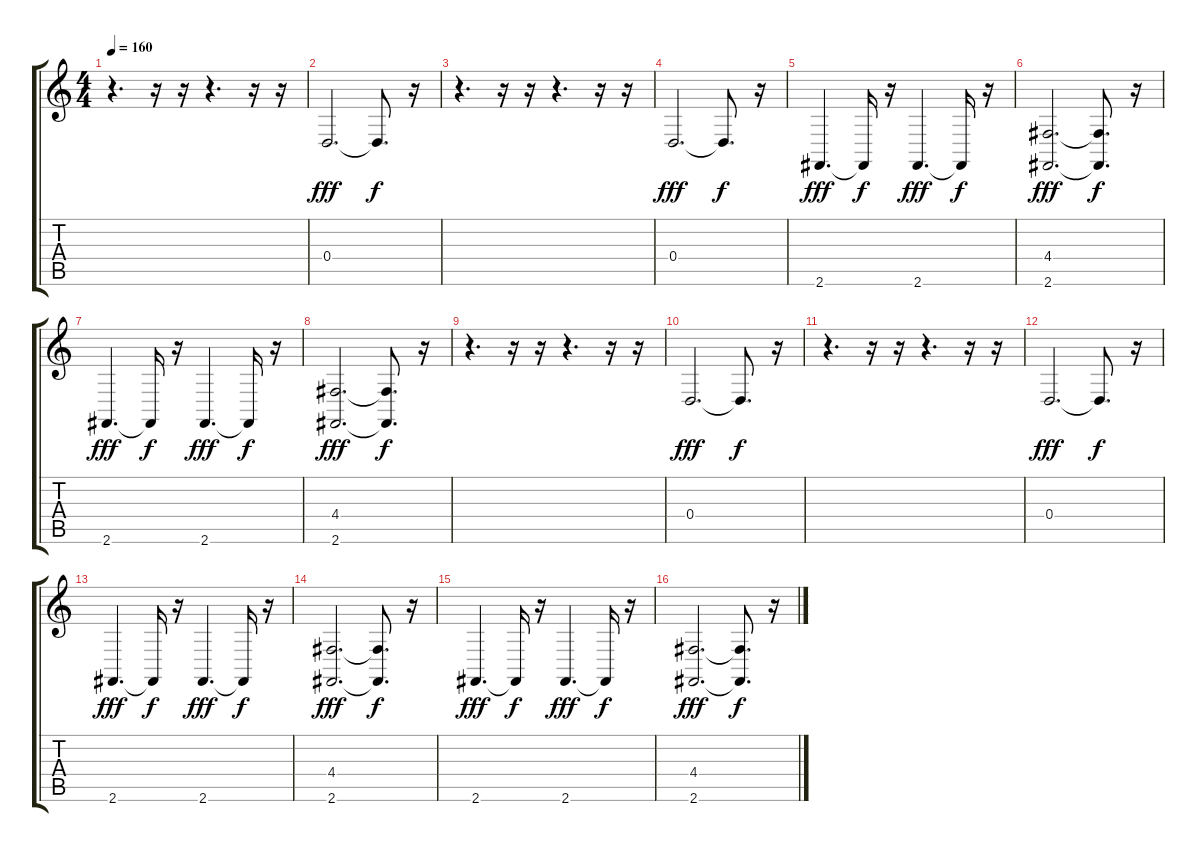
\track "" {instrument brightacousticpiano}
\staff {score tabs}
\tuning (E4 B3 G3 D3 A2 E2) {hide}
\ts (4 4)
\tempo 160
\clef g2
\ks c
r.4{d dy f} r.16 r.16 r.4{d} r.16 r.16 |
0.4.2{d dy fff} 0.4{t}.8{d dy f} r.16 |
r.4{d} r.16 r.16 r.4{d} r.16 r.16 |
0.4.2{d dy fff} 0.4{t}.8{d dy f} r.16 |
2.6.4{d dy fff} 2.6{t}.16{dy f} r.16 2.6.4{d dy fff} 2.6{t}.16{dy f} r.16 |
(4.4 2.6).2{d dy fff} (4.4{t} 2.6{t}).8{d dy f} r.16 |
2.6.4{d dy fff} 2.6{t}.16{dy f} r.16 2.6.4{d dy fff} 2.6{t}.16{dy f} r.16 |
(4.4 2.6).2{d dy fff} (4.4{t} 2.6{t}).8{d dy f} r.16 |
r.4{d} r.16 r.16 r.4{d} r.16 r.16 |
0.4.2{d dy fff} 0.4{t}.8{d dy f} r.16 |
r.4{d} r.16 r.16 r.4{d} r.16 r.16 |
0.4.2{d dy fff} 0.4{t}.8{d dy f} r.16 |
2.6.4{d dy fff} 2.6{t}.16{dy f} r.16 2.6.4{d dy fff} 2.6{t}.16{dy f} r.16 |
(4.4 2.6).2{d dy fff} (4.4{t} 2.6{t}).8{d dy f} r.16 |
2.6.4{d dy fff} 2.6{t}.16{dy f} r.16 2.6.4{d dy fff} 2.6{t}.16{dy f} r.16 |
(4.4 2.6).2{d dy fff} (4.4{t} 2.6{t}).8{d dy f} r.16
